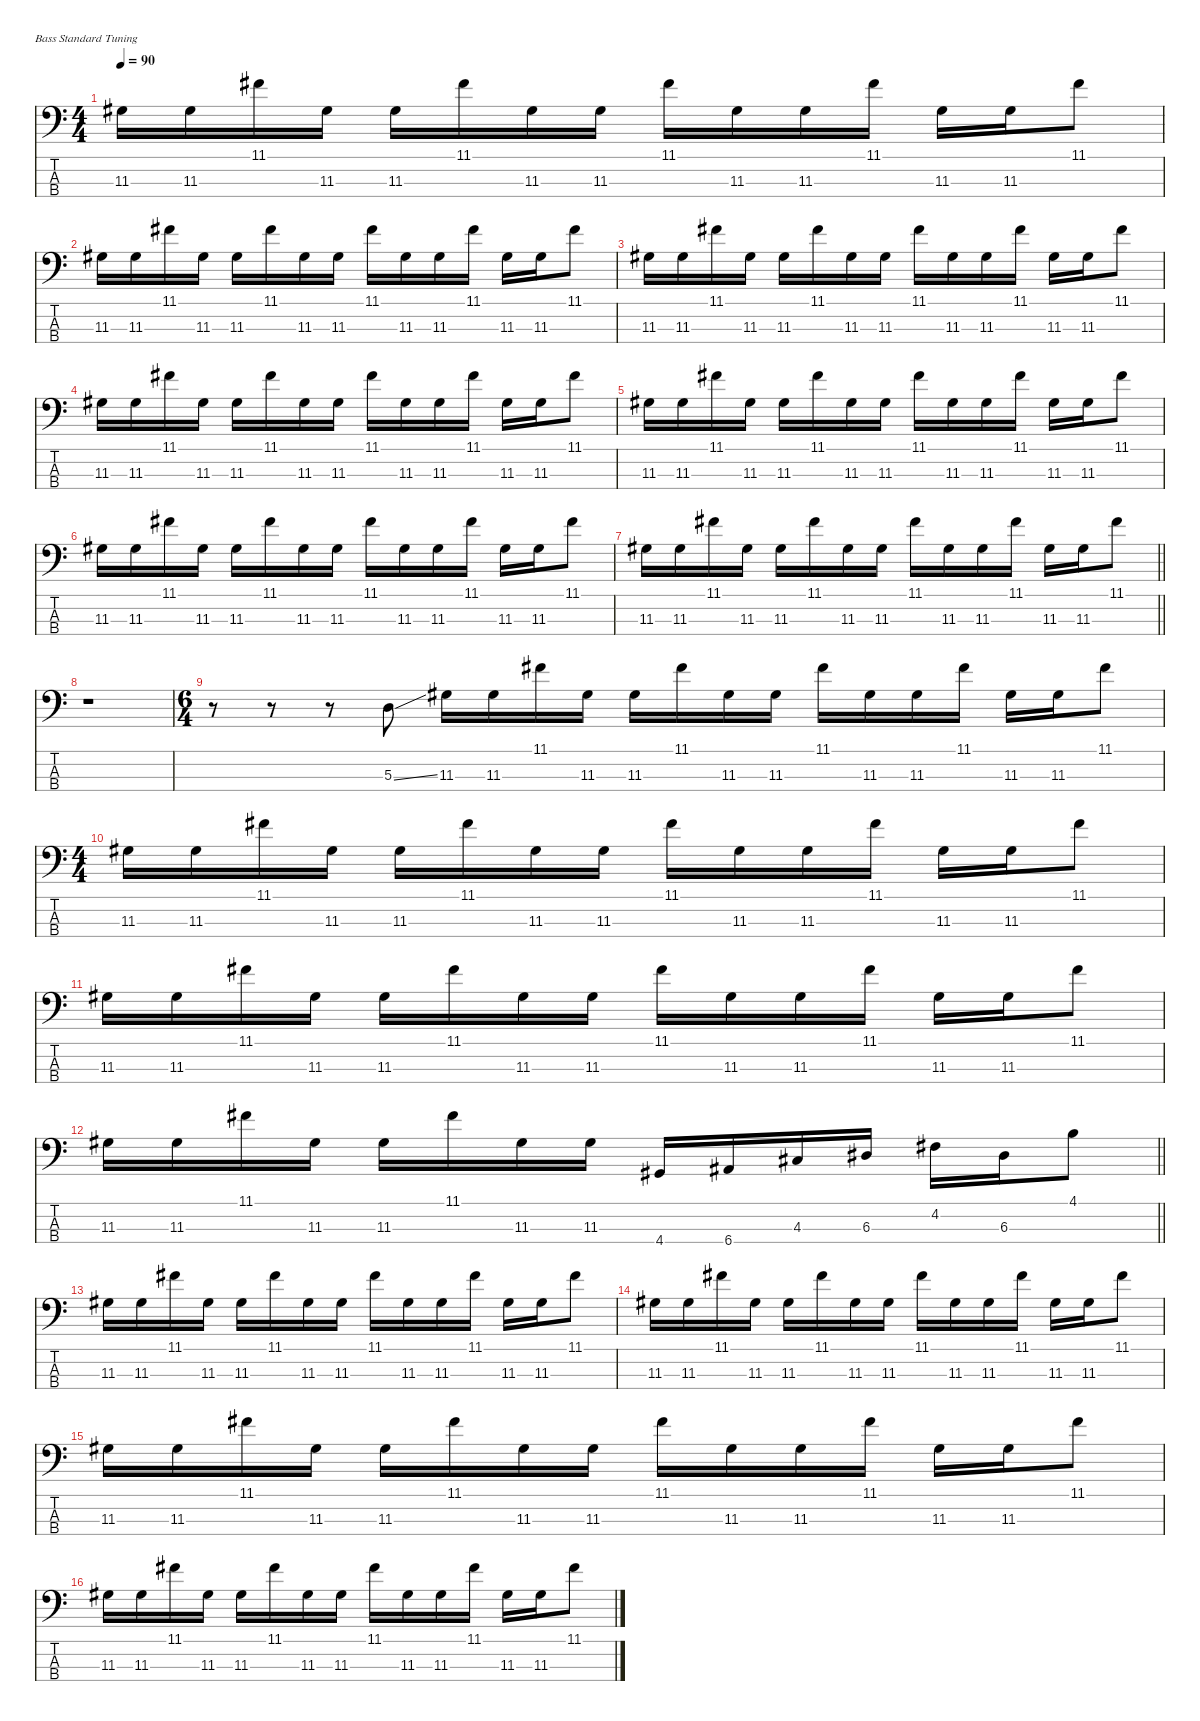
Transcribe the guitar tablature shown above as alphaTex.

\defaultSystemsLayout 4
\hideDynamics
\bracketExtendMode nobrackets
\singleTrackTrackNamePolicy hidden
\multiTrackTrackNamePolicy hidden
\otherSystemsTrackNameOrientation horizontal
\track ("Overdriven bass" "el.bs.") {instrument electricbasspick}
\staff {score tabs}
\tuning (G2 D2 A1 E1)
\ts (4 4)
\tempo 90
\clef f4
\ks c
11.3{acc #}.16{dy f beam Down} 11.3{acc #}.16{beam Down} 11.1{acc #}.16{beam Down} 11.3{acc #}.16{beam Down} 11.3{acc #}.16{beam Down} 11.1{acc #}.16{beam Down} 11.3{acc #}.16{beam Down} 11.3{acc #}.16{beam Down} 11.1{acc #}.16{beam Down} 11.3{acc #}.16{beam Down} 11.3{acc #}.16{beam Down} 11.1{acc #}.16{beam Down} 11.3{acc #}.16{beam Down} 11.3{acc #}.16{beam Down} 11.1{acc #}.8{beam Down} |
11.3{acc #}.16{beam Down} 11.3{acc #}.16{beam Down} 11.1{acc #}.16{beam Down} 11.3{acc #}.16{beam Down} 11.3{acc #}.16{beam Down} 11.1{acc #}.16{beam Down} 11.3{acc #}.16{beam Down} 11.3{acc #}.16{beam Down} 11.1{acc #}.16{beam Down} 11.3{acc #}.16{beam Down} 11.3{acc #}.16{beam Down} 11.1{acc #}.16{beam Down} 11.3{acc #}.16{beam Down} 11.3{acc #}.16{beam Down} 11.1{acc #}.8{beam Down} |
11.3{acc #}.16{beam Down} 11.3{acc #}.16{beam Down} 11.1{acc #}.16{beam Down} 11.3{acc #}.16{beam Down} 11.3{acc #}.16{beam Down} 11.1{acc #}.16{beam Down} 11.3{acc #}.16{beam Down} 11.3{acc #}.16{beam Down} 11.1{acc #}.16{beam Down} 11.3{acc #}.16{beam Down} 11.3{acc #}.16{beam Down} 11.1{acc #}.16{beam Down} 11.3{acc #}.16{beam Down} 11.3{acc #}.16{beam Down} 11.1{acc #}.8{beam Down} |
11.3{acc #}.16{beam Down} 11.3{acc #}.16{beam Down} 11.1{acc #}.16{beam Down} 11.3{acc #}.16{beam Down} 11.3{acc #}.16{beam Down} 11.1{acc #}.16{beam Down} 11.3{acc #}.16{beam Down} 11.3{acc #}.16{beam Down} 11.1{acc #}.16{beam Down} 11.3{acc #}.16{beam Down} 11.3{acc #}.16{beam Down} 11.1{acc #}.16{beam Down} 11.3{acc #}.16{beam Down} 11.3{acc #}.16{beam Down} 11.1{acc #}.8{beam Down} |
11.3{acc #}.16{beam Down} 11.3{acc #}.16{beam Down} 11.1{acc #}.16{beam Down} 11.3{acc #}.16{beam Down} 11.3{acc #}.16{beam Down} 11.1{acc #}.16{beam Down} 11.3{acc #}.16{beam Down} 11.3{acc #}.16{beam Down} 11.1{acc #}.16{beam Down} 11.3{acc #}.16{beam Down} 11.3{acc #}.16{beam Down} 11.1{acc #}.16{beam Down} 11.3{acc #}.16{beam Down} 11.3{acc #}.16{beam Down} 11.1{acc #}.8{beam Down} |
11.3{acc #}.16{beam Down} 11.3{acc #}.16{beam Down} 11.1{acc #}.16{beam Down} 11.3{acc #}.16{beam Down} 11.3{acc #}.16{beam Down} 11.1{acc #}.16{beam Down} 11.3{acc #}.16{beam Down} 11.3{acc #}.16{beam Down} 11.1{acc #}.16{beam Down} 11.3{acc #}.16{beam Down} 11.3{acc #}.16{beam Down} 11.1{acc #}.16{beam Down} 11.3{acc #}.16{beam Down} 11.3{acc #}.16{beam Down} 11.1{acc #}.8{beam Down} |
\barLineRight lightlight
11.3{acc #}.16{beam Down} 11.3{acc #}.16{beam Down} 11.1{acc #}.16{beam Down} 11.3{acc #}.16{beam Down} 11.3{acc #}.16{beam Down} 11.1{acc #}.16{beam Down} 11.3{acc #}.16{beam Down} 11.3{acc #}.16{beam Down} 11.1{acc #}.16{beam Down} 11.3{acc #}.16{beam Down} 11.3{acc #}.16{beam Down} 11.1{acc #}.16{beam Down} 11.3{acc #}.16{beam Down} 11.3{acc #}.16{beam Down} 11.1{acc #}.8{beam Down} |
r.1{beam Down} |
\ts (6 4)
r.8{beam Down} r.8{beam Down} r.8{beam Down} 5.3{ss}.8{beam Down} 11.3{acc #}.16{beam Down} 11.3{acc #}.16{beam Down} 11.1{acc #}.16{beam Down} 11.3{acc #}.16{beam Down} 11.3{acc #}.16{beam Down} 11.1{acc #}.16{beam Down} 11.3{acc #}.16{beam Down} 11.3{acc #}.16{beam Down} 11.1{acc #}.16{beam Down} 11.3{acc #}.16{beam Down} 11.3{acc #}.16{beam Down} 11.1{acc #}.16{beam Down} 11.3{acc #}.16{beam Down} 11.3{acc #}.16{beam Down} 11.1{acc #}.8{beam Down} |
\ts (4 4)
11.3{acc #}.16{beam Down} 11.3{acc #}.16{beam Down} 11.1{acc #}.16{beam Down} 11.3{acc #}.16{beam Down} 11.3{acc #}.16{beam Down} 11.1{acc #}.16{beam Down} 11.3{acc #}.16{beam Down} 11.3{acc #}.16{beam Down} 11.1{acc #}.16{beam Down} 11.3{acc #}.16{beam Down} 11.3{acc #}.16{beam Down} 11.1{acc #}.16{beam Down} 11.3{acc #}.16{beam Down} 11.3{acc #}.16{beam Down} 11.1{acc #}.8{beam Down} |
11.3{acc #}.16{beam Down} 11.3{acc #}.16{beam Down} 11.1{acc #}.16{beam Down} 11.3{acc #}.16{beam Down} 11.3{acc #}.16{beam Down} 11.1{acc #}.16{beam Down} 11.3{acc #}.16{beam Down} 11.3{acc #}.16{beam Down} 11.1{acc #}.16{beam Down} 11.3{acc #}.16{beam Down} 11.3{acc #}.16{beam Down} 11.1{acc #}.16{beam Down} 11.3{acc #}.16{beam Down} 11.3{acc #}.16{beam Down} 11.1{acc #}.8{beam Down} |
\barLineRight lightlight
11.3{acc #}.16{beam Down} 11.3{acc #}.16{beam Down} 11.1{acc #}.16{beam Down} 11.3{acc #}.16{beam Down} 11.3{acc #}.16{beam Down} 11.1{acc #}.16{beam Down} 11.3{acc #}.16{beam Down} 11.3{acc #}.16{beam Down} 4.4{acc #}.16{beam Up} 6.4{acc #}.16{beam Up} 4.3{acc #}.16{beam Up} 6.3{acc #}.16{beam Up} 4.2{acc #}.16{beam Down} 6.3{acc #}.16{beam Down} 4.1.8{beam Down} |
11.3{acc #}.16{beam Down} 11.3{acc #}.16{beam Down} 11.1{acc #}.16{beam Down} 11.3{acc #}.16{beam Down} 11.3{acc #}.16{beam Down} 11.1{acc #}.16{beam Down} 11.3{acc #}.16{beam Down} 11.3{acc #}.16{beam Down} 11.1{acc #}.16{beam Down} 11.3{acc #}.16{beam Down} 11.3{acc #}.16{beam Down} 11.1{acc #}.16{beam Down} 11.3{acc #}.16{beam Down} 11.3{acc #}.16{beam Down} 11.1{acc #}.8{beam Down} |
11.3{acc #}.16{beam Down} 11.3{acc #}.16{beam Down} 11.1{acc #}.16{beam Down} 11.3{acc #}.16{beam Down} 11.3{acc #}.16{beam Down} 11.1{acc #}.16{beam Down} 11.3{acc #}.16{beam Down} 11.3{acc #}.16{beam Down} 11.1{acc #}.16{beam Down} 11.3{acc #}.16{beam Down} 11.3{acc #}.16{beam Down} 11.1{acc #}.16{beam Down} 11.3{acc #}.16{beam Down} 11.3{acc #}.16{beam Down} 11.1{acc #}.8{beam Down} |
11.3{acc #}.16{beam Down} 11.3{acc #}.16{beam Down} 11.1{acc #}.16{beam Down} 11.3{acc #}.16{beam Down} 11.3{acc #}.16{beam Down} 11.1{acc #}.16{beam Down} 11.3{acc #}.16{beam Down} 11.3{acc #}.16{beam Down} 11.1{acc #}.16{beam Down} 11.3{acc #}.16{beam Down} 11.3{acc #}.16{beam Down} 11.1{acc #}.16{beam Down} 11.3{acc #}.16{beam Down} 11.3{acc #}.16{beam Down} 11.1{acc #}.8{beam Down} |
11.3{acc #}.16{beam Down} 11.3{acc #}.16{beam Down} 11.1{acc #}.16{beam Down} 11.3{acc #}.16{beam Down} 11.3{acc #}.16{beam Down} 11.1{acc #}.16{beam Down} 11.3{acc #}.16{beam Down} 11.3{acc #}.16{beam Down} 11.1{acc #}.16{beam Down} 11.3{acc #}.16{beam Down} 11.3{acc #}.16{beam Down} 11.1{acc #}.16{beam Down} 11.3{acc #}.16{beam Down} 11.3{acc #}.16{beam Down} 11.1{acc #}.8{beam Down}
